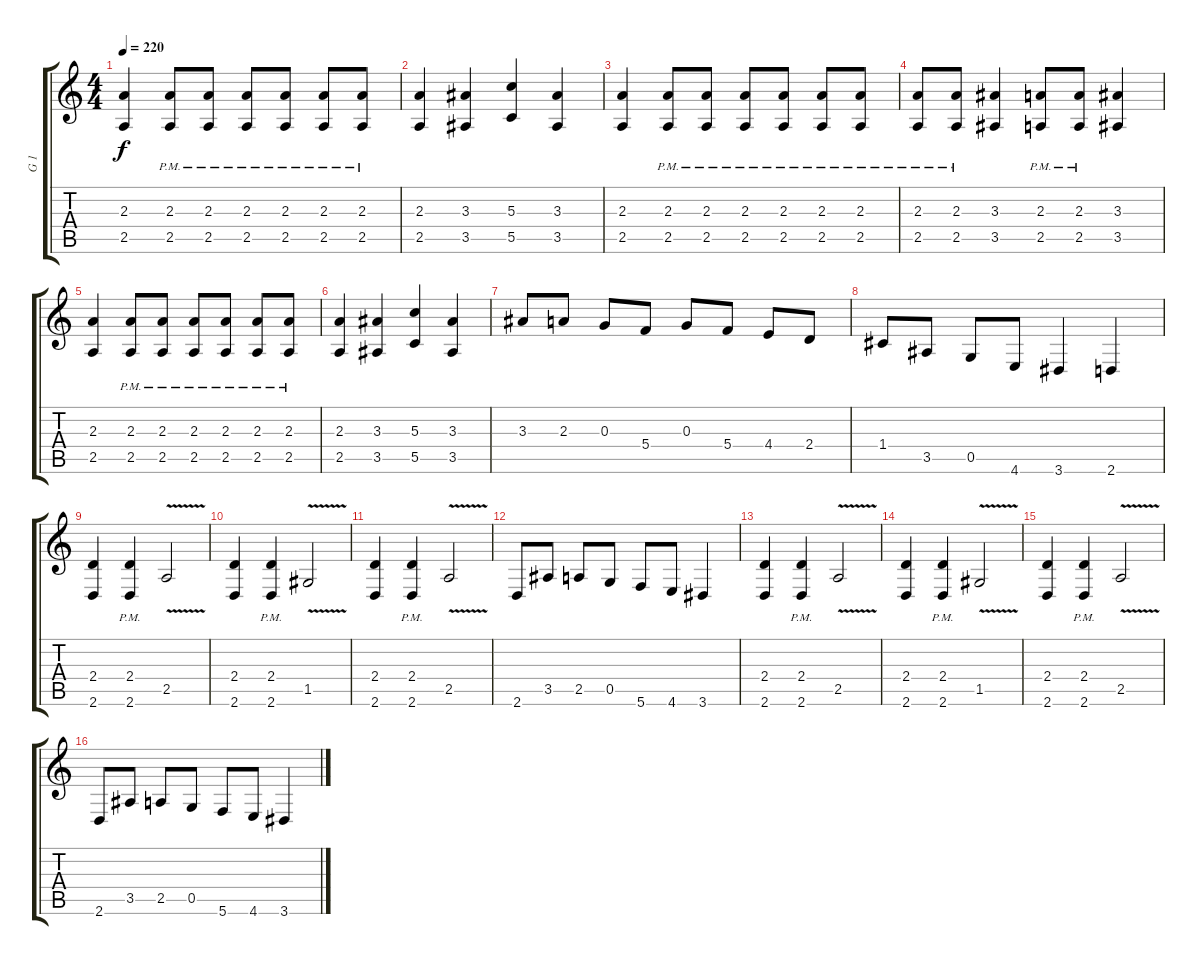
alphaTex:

\track ("G 1" "G 1") {instrument distortionguitar}
\staff {score tabs}
\tuning (D4 C4 G3 C3 G2 C2) {hide}
\ts (4 4)
\tempo 220
\clef g2
\ks c
(2.3 2.5).4{dy f} (2.3{pm} 2.5{pm}).8 (2.3{pm} 2.5{pm}).8 (2.3{pm} 2.5{pm}).8 (2.3{pm} 2.5{pm}).8 (2.3{pm} 2.5{pm}).8 (2.3{pm} 2.5{pm}).8 |
(2.3 2.5).4 (3.3 3.5).4 (5.3 5.5).4 (3.3 3.5).4 |
(2.3 2.5).4 (2.3{pm} 2.5{pm}).8 (2.3{pm} 2.5{pm}).8 (2.3{pm} 2.5{pm}).8 (2.3{pm} 2.5{pm}).8 (2.3{pm} 2.5{pm}).8 (2.3{pm} 2.5{pm}).8 |
(2.3{pm} 2.5{pm}).8 (2.3{pm} 2.5{pm}).8 (3.3 3.5).4 (2.3{pm} 2.5{pm}).8 (2.3{pm} 2.5{pm}).8 (3.3 3.5).4 |
(2.3 2.5).4 (2.3{pm} 2.5{pm}).8 (2.3{pm} 2.5{pm}).8 (2.3{pm} 2.5{pm}).8 (2.3{pm} 2.5{pm}).8 (2.3{pm} 2.5{pm}).8 (2.3{pm} 2.5{pm}).8 |
(2.3 2.5).4 (3.3 3.5).4 (5.3 5.5).4 (3.3 3.5).4 |
3.3.8 2.3.8 0.3.8 5.4.8 0.3.8 5.4.8 4.4.8 2.4.8 |
1.4.8 3.5.8 0.5.8 4.6.8 3.6.4 2.6.4 |
(2.4 2.6).4 (2.4{pm} 2.6{pm}).4 2.5{v}.2 |
(2.4 2.6).4 (2.4{pm} 2.6{pm}).4 1.5{v}.2 |
(2.4 2.6).4 (2.4{pm} 2.6).4 2.5{v}.2 |
2.6.8 3.5.8 2.5.8 0.5.8 5.6.8 4.6.8 3.6.4 |
(2.4 2.6).4 (2.4{pm} 2.6{pm}).4 2.5{v}.2 |
(2.4 2.6).4 (2.4{pm} 2.6{pm}).4 1.5{v}.2 |
(2.4 2.6).4 (2.4{pm} 2.6{pm}).4 2.5{v}.2 |
2.6.8 3.5.8 2.5.8 0.5.8 5.6.8 4.6.8 3.6.4
